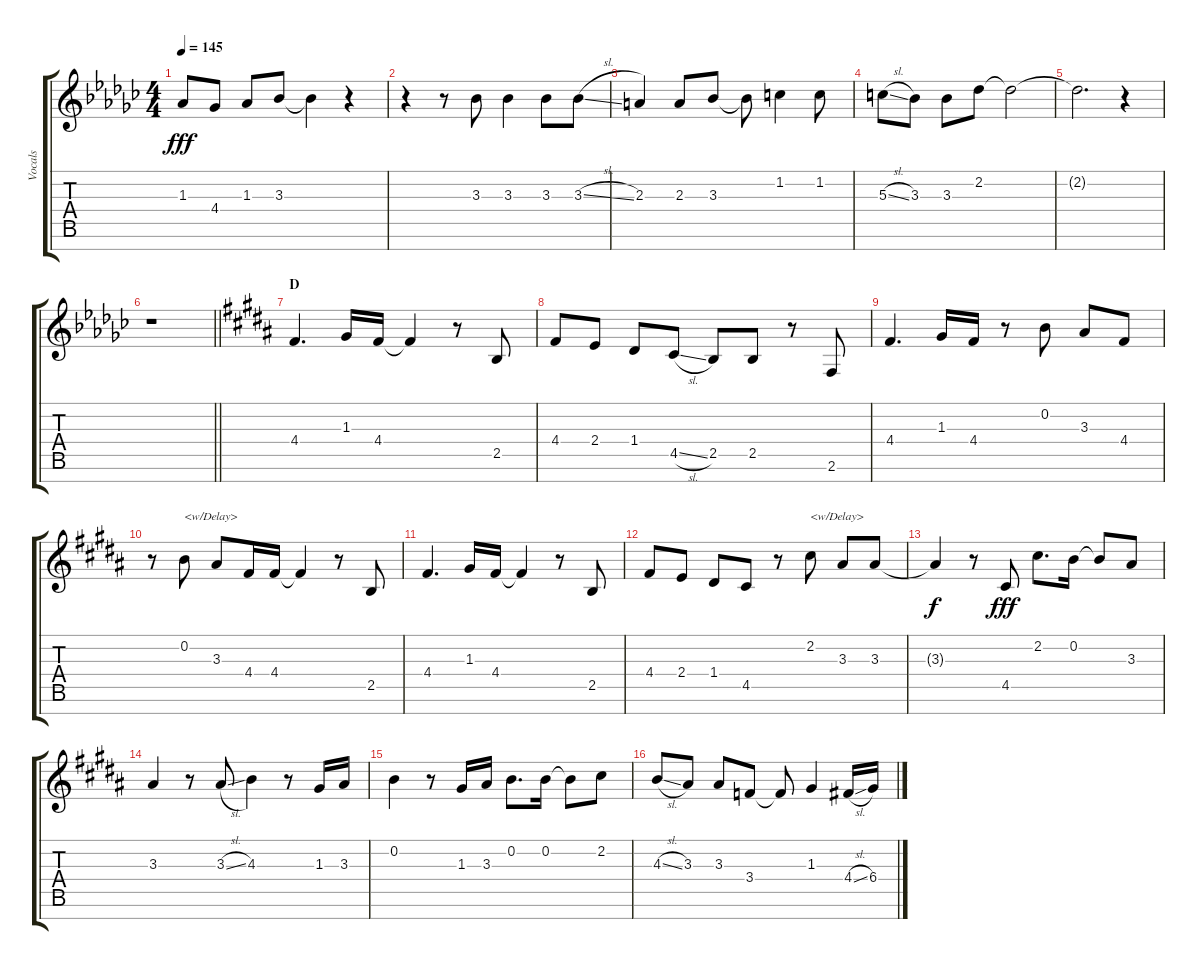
\track ("Vocals" "Vocals") {instrument voiceoohs}
\staff {score tabs}
\tuning (E5 B4 G4 D4 A3 E3 B2) {hide}
\ts (4 4)
\tempo 145
\clef g2
\ks gb
1.3.8{dy fff} 4.4.8 1.3.8 3.3.8 3.3{t}.4 r.4 |
r.4 r.8 3.3.8 3.3.4 3.3.8 3.3{sl}.8 |
2.3.4 2.3.8 3.3.8 3.3{t}.8 1.2.4 1.2.8 |
5.3{sl}.8 3.3.8 3.3.8 2.2.8 2.2{t}.2 |
2.2{t}.2{d} r.4 |
\barLineRight lightlight
r.1 |
\section ("" "D")
\ks b
4.4.4{d} 1.3.16 4.4.16 4.4{t}.4 r.8 2.5.8 |
4.4.8 2.4.8 1.4.8 4.5{sl}.8 2.5.8 2.5.8 r.8 2.6.8 |
4.4.4{d} 1.3.16 4.4.16 r.8 0.2.8 3.3.8 4.4.8 |
r.8 0.2.8{txt "<w/Delay>"} 3.3.8 4.4.16 4.4.16 4.4{t}.4 r.8 2.5.8 |
4.4.4{d} 1.3.16 4.4.16 4.4{t}.4 r.8 2.5.8 |
4.4.8 2.4.8 1.4.8 4.5.8 r.8 2.2.8{txt "<w/Delay>"} 3.3.8 3.3.8 |
3.3{t}.4{dy f} r.8 4.5.8{dy fff} 2.2.8{d} 0.2.16 0.2{t}.8 3.3.8 |
3.3.4 r.8 3.3{sl}.8 4.3.4 r.8 1.3.16 3.3.16 |
0.2.4 r.8 1.3.16 3.3.16 0.2.8{d} 0.2.16 0.2{t}.8 2.2.8 |
4.3{sl}.8 3.3.8 3.3.8 3.4.8 3.4{t}.8 1.3.4 4.4{sl}.16 6.4{sl}.16
